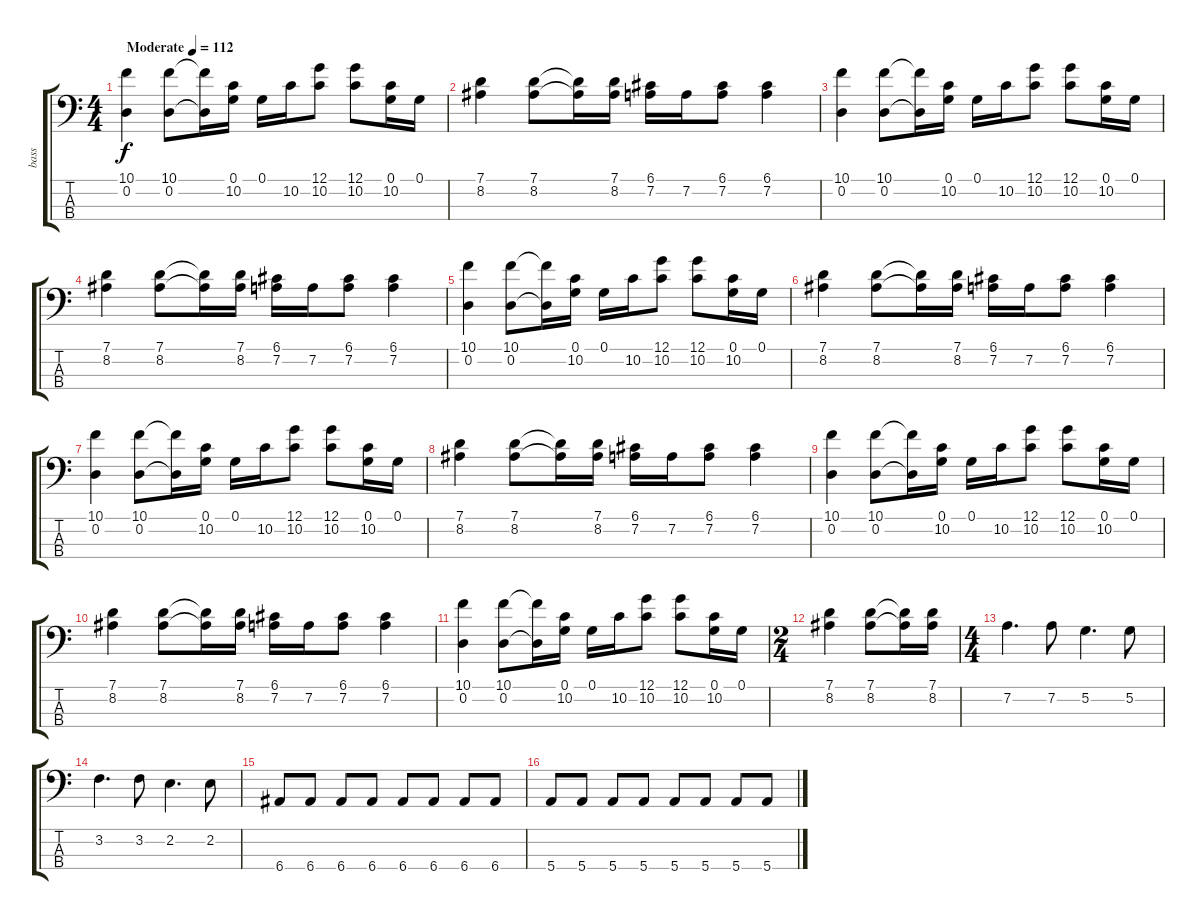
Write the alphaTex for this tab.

\track ("bass" "bass") {instrument electricbassfinger}
\staff {score tabs}
\tuning (G2 D2 A1 E1) {hide}
\ts (4 4)
\tempo (112 "Moderate")
\clef f4
\ks c
(10.1 0.2).4{dy f instrument electricbassfinger} (10.1 0.2).8 (10.1{t} 0.2{t}).16 (0.1 10.2).16 0.1.16 10.2.16 (12.1 10.2).8 (12.1 10.2).8 (0.1 10.2).16 0.1.16 |
(7.1 8.2).4 (7.1 8.2).8 (7.1{t} 8.2{t}).16 (7.1 8.2).16 (6.1 7.2).16 7.2.16 (6.1 7.2).8 (6.1 7.2).4 |
(10.1 0.2).4 (10.1 0.2).8 (10.1{t} 0.2{t}).16 (0.1 10.2).16 0.1.16 10.2.16 (12.1 10.2).8 (12.1 10.2).8 (0.1 10.2).16 0.1.16 |
(7.1 8.2).4 (7.1 8.2).8 (7.1{t} 8.2{t}).16 (7.1 8.2).16 (6.1 7.2).16 7.2.16 (6.1 7.2).8 (6.1 7.2).4 |
(10.1 0.2).4 (10.1 0.2).8 (10.1{t} 0.2{t}).16 (0.1 10.2).16 0.1.16 10.2.16 (12.1 10.2).8 (12.1 10.2).8 (0.1 10.2).16 0.1.16 |
(7.1 8.2).4 (7.1 8.2).8 (7.1{t} 8.2{t}).16 (7.1 8.2).16 (6.1 7.2).16 7.2.16 (6.1 7.2).8 (6.1 7.2).4 |
(10.1 0.2).4 (10.1 0.2).8 (10.1{t} 0.2{t}).16 (0.1 10.2).16 0.1.16 10.2.16 (12.1 10.2).8 (12.1 10.2).8 (0.1 10.2).16 0.1.16 |
(7.1 8.2).4 (7.1 8.2).8 (7.1{t} 8.2{t}).16 (7.1 8.2).16 (6.1 7.2).16 7.2.16 (6.1 7.2).8 (6.1 7.2).4 |
(10.1 0.2).4 (10.1 0.2).8 (10.1{t} 0.2{t}).16 (0.1 10.2).16 0.1.16 10.2.16 (12.1 10.2).8 (12.1 10.2).8 (0.1 10.2).16 0.1.16 |
(7.1 8.2).4 (7.1 8.2).8 (7.1{t} 8.2{t}).16 (7.1 8.2).16 (6.1 7.2).16 7.2.16 (6.1 7.2).8 (6.1 7.2).4 |
(10.1 0.2).4 (10.1 0.2).8 (10.1{t} 0.2{t}).16 (0.1 10.2).16 0.1.16 10.2.16 (12.1 10.2).8 (12.1 10.2).8 (0.1 10.2).16 0.1.16 |
\ts (2 4)
(7.1 8.2).4 (7.1 8.2).8 (7.1{t} 8.2{t}).16 (7.1 8.2).16 |
\ts (4 4)
7.2.4{d} 7.2.8 5.2.4{d} 5.2.8 |
3.2.4{d} 3.2.8 2.2.4{d} 2.2.8 |
6.4.8 6.4.8 6.4.8 6.4.8 6.4.8 6.4.8 6.4.8 6.4.8 |
5.4.8 5.4.8 5.4.8 5.4.8 5.4.8 5.4.8 5.4.8 5.4.8
